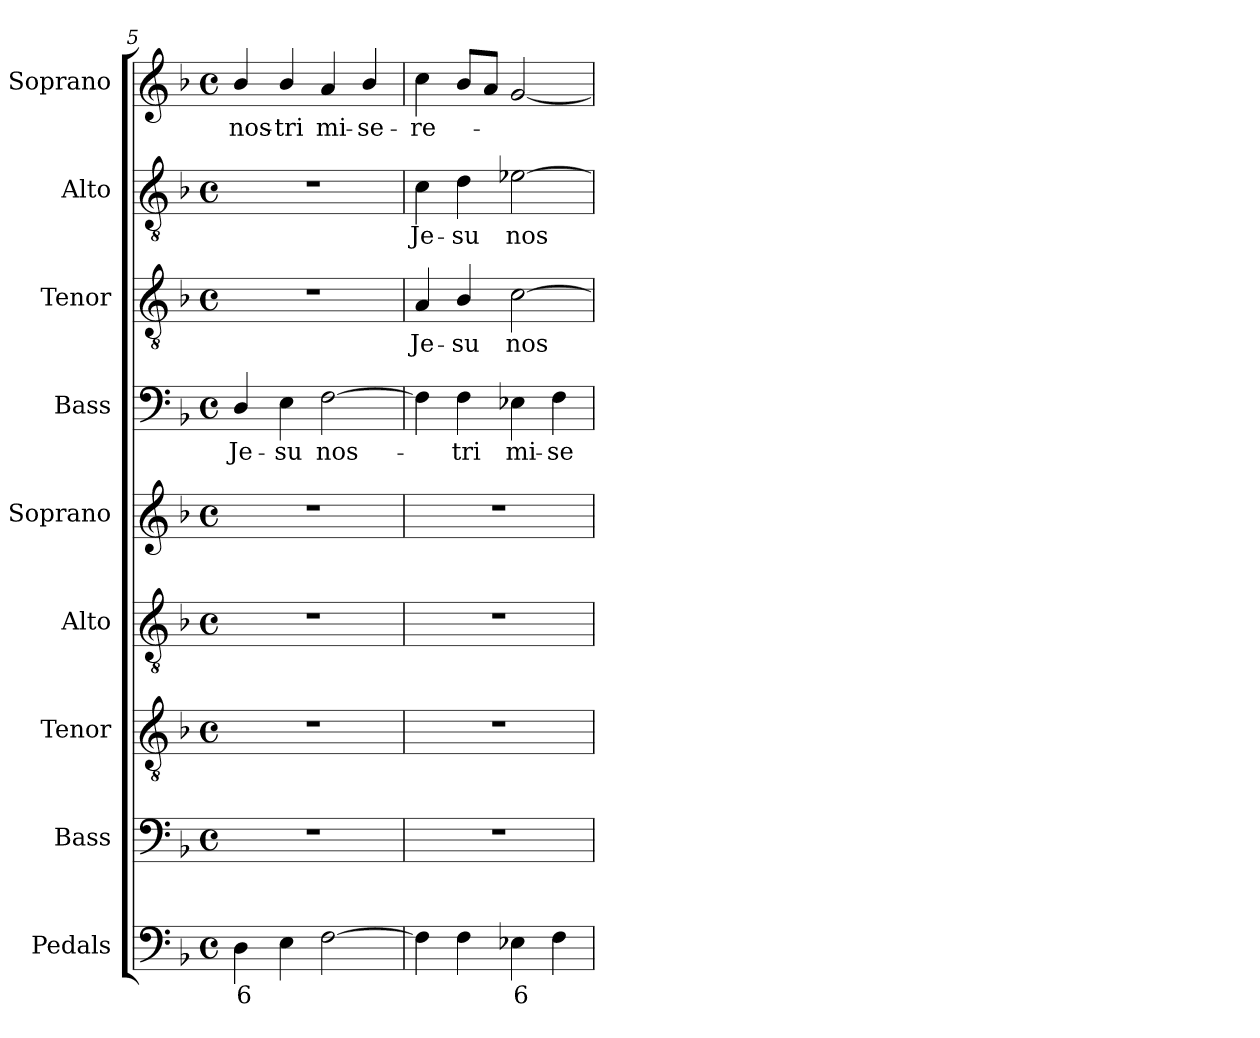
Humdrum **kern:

**kern	**text	**kern	**kern	**kern	**kern	**kern	**text	**kern	**text	**kern	**text	**kern	**text
*part9	*part9	*part8	*part7	*part6	*part5	*part4	*part4	*part3	*part3	*part2	*part2	*part1	*part1
*staff9	*staff9	*staff8	*staff7	*staff6	*staff5	*staff4	*staff4	*staff3	*staff3	*staff2	*staff2	*staff1	*staff1
*I"Pedals	*	*I"Bass	*I"Tenor	*I"Alto	*I"Soprano	*I"Bass	*	*I"Tenor	*	*I"Alto	*	*I"Soprano	*
*I'Ped.	*	*I'B.	*I'T.	*I'A.	*I'S.	*I'B.	*	*I'T.	*	*I'A.	*	*I'S.	*
*clefF4	*	*clefF4	*clefGv2	*clefGv2	*clefG2	*clefF4	*	*clefGv2	*	*clefGv2	*	*clefG2	*
*	*	*	*ITrd7c12	*ITrd7c12	*	*	*	*ITrd7c12	*	*ITrd7c12	*	*	*
*k[b-]	*	*k[b-]	*k[b-]	*k[b-]	*k[b-]	*k[b-]	*	*k[b-]	*	*k[b-]	*	*k[b-]	*
*F:	*	*F:	*F:	*F:	*F:	*F:	*	*F:	*	*F:	*	*F:	*
*M4/4	*	*M4/4	*M4/4	*M4/4	*M4/4	*M4/4	*	*M4/4	*	*M4/4	*	*M4/4	*
*met(c)	*	*met(c)	*met(c)	*met(c)	*met(c)	*met(c)	*	*met(c)	*	*met(c)	*	*met(c)	*
=5	=5	=5	=5	=5	=5	=5	=5	=5	=5	=5	=5	=5	=5
!	!LO:LY:b:color=#000000	!	!	!	!	!	!	!	!	!	!	!	!
!	!	!	!	!	!	!	!LO:LY:b:color=#000000	!	!	!	!	!	!
!	!	!	!	!	!	!	!	!	!	!	!	!	!LO:LY:b:color=#000000
4Di\	6	1r	1r	1r	1r	4Di/	Je-	1r	.	1r	.	4b-i/	nos-
!	!	!	!	!	!	!	!LO:LY:b:color=#000000	!	!	!	!	!	!
!	!	!	!	!	!	!	!	!	!	!	!	!	!LO:LY:b:color=#000000
4Ei\	.	.	.	.	.	4Ei\	-su	.	.	.	.	4b-i/	-tri
!	!	!	!	!	!	!	!LO:LY:b:color=#000000	!	!	!	!	!	!
!	!	!	!	!	!	!	!	!	!	!	!	!	!LO:LY:b:color=#000000
[2Fi\	.	.	.	.	.	[2Fi\	nos-	.	.	.	.	4ai/	mi-
!	!	!	!	!	!	!	!	!	!	!	!	!	!LO:LY:b:color=#000000
.	.	.	.	.	.	.	.	.	.	.	.	4b-i/	-se-
=6	=6	=6	=6	=6	=6	=6	=6	=6	=6	=6	=6	=6	=6
!	!	!	!	!	!	!	!	!	!LO:LY:b:color=#000000	!	!	!	!
!	!	!	!	!	!	!	!	!	!	!	!LO:LY:b:color=#000000	!	!
!	!	!	!	!	!	!	!	!	!	!	!	!	!LO:LY:b:color=#000000
4Fi\]	.	1r	1r	1r	1r	4Fi\]	.	4AAi/	Je-	4Ci\	Je-	4cci\	-re-
!	!	!	!	!	!	!	!LO:LY:b:color=#000000	!	!	!	!	!	!
!	!	!	!	!	!	!	!	!	!LO:LY:b:color=#000000	!	!	!	!
!	!	!	!	!	!	!	!	!	!	!	!LO:LY:b:color=#000000	!	!
4Fi\	.	.	.	.	.	4Fi\	-tri	4BB-i/	-su	4Di\	-su	8b-i/L	.
.	.	.	.	.	.	.	.	.	.	.	.	8ai/J	.
!	!LO:LY:b:color=#000000	!	!	!	!	!	!	!	!	!	!	!	!
!	!	!	!	!	!	!	!LO:LY:b:color=#000000	!	!	!	!	!	!
!	!	!	!	!	!	!	!	!	!LO:LY:b:color=#000000	!	!	!	!
!	!	!	!	!	!	!	!	!	!	!	!LO:LY:b:color=#000000	!	!
4E-Xi\	6	.	.	.	.	4E-Xi\	mi-	[2Ci\	nos-	[2E-Xi\	nos-	[2gi/	.
!	!	!	!	!	!	!	!LO:LY:b:color=#000000	!	!	!	!	!	!
4Fi\	.	.	.	.	.	4Fi\	-se-	.	.	.	.	.	.
=	=	=	=	=	=	=	=	=	=	=	=	=	=
*-	*-	*-	*-	*-	*-	*-	*-	*-	*-	*-	*-	*-	*-
